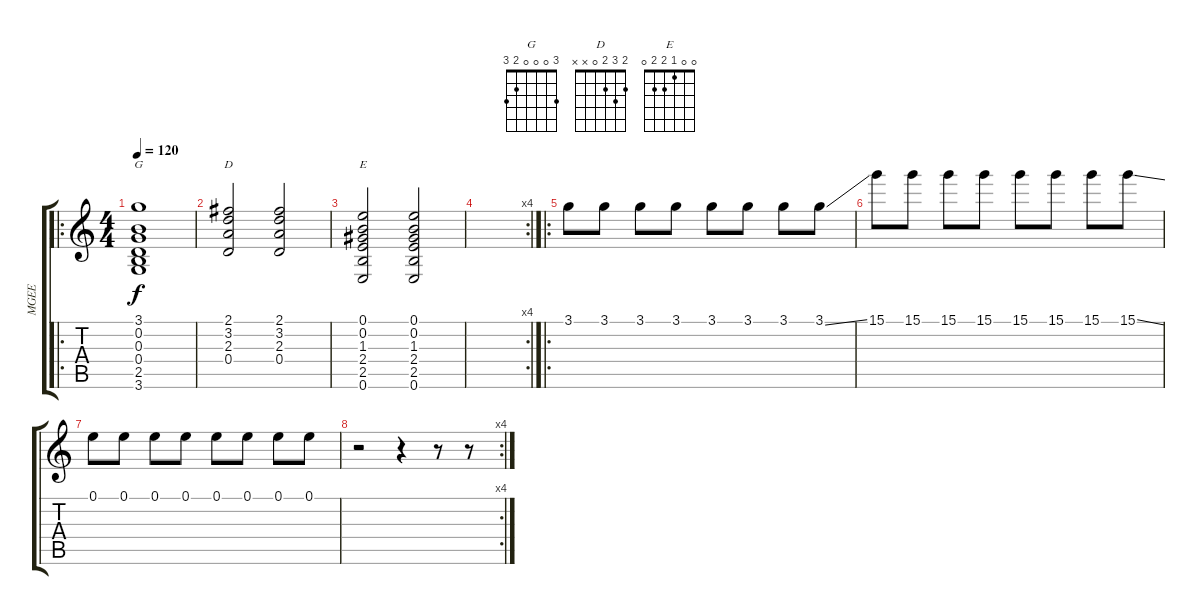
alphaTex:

\track ("MGEE" "MGEE") {instrument acousticguitarsteel}
\staff {score tabs}
\tuning (E4 B3 G3 D3 A2 E2) {hide}
\chord ("G" 3 0 0 0 2 3)
\chord ("D" 2 3 2 0 x x)
\chord ("E" 0 0 1 2 2 0)
\ro
\ts (4 4)
\tempo 120
\clef g2
\ks c
(3.1 0.2 0.3 0.4 2.5 3.6).1{ch "G" dy f} |
(2.1 3.2 2.3 0.4).2{ch "D"} (2.1 3.2 2.3 0.4).2 |
(0.1 0.2 1.3 2.4 2.5 0.6).2{ch "E"} (0.1 0.2 1.3 2.4 2.5 0.6).2 |
\rc 4
|
\ro
3.1.8{volume 16 balance 0 instrument overdrivenguitar} 3.1.8 3.1.8 3.1.8 3.1.8 3.1.8 3.1.8 3.1{ss}.8 |
15.1.8 15.1.8 15.1.8 15.1.8 15.1.8 15.1.8 15.1.8 15.1{ss}.8 |
0.1.8 0.1.8 0.1.8 0.1.8 0.1.8 0.1.8 0.1.8 0.1.8 |
\rc 4
r.2 r.4 r.8 r.8
